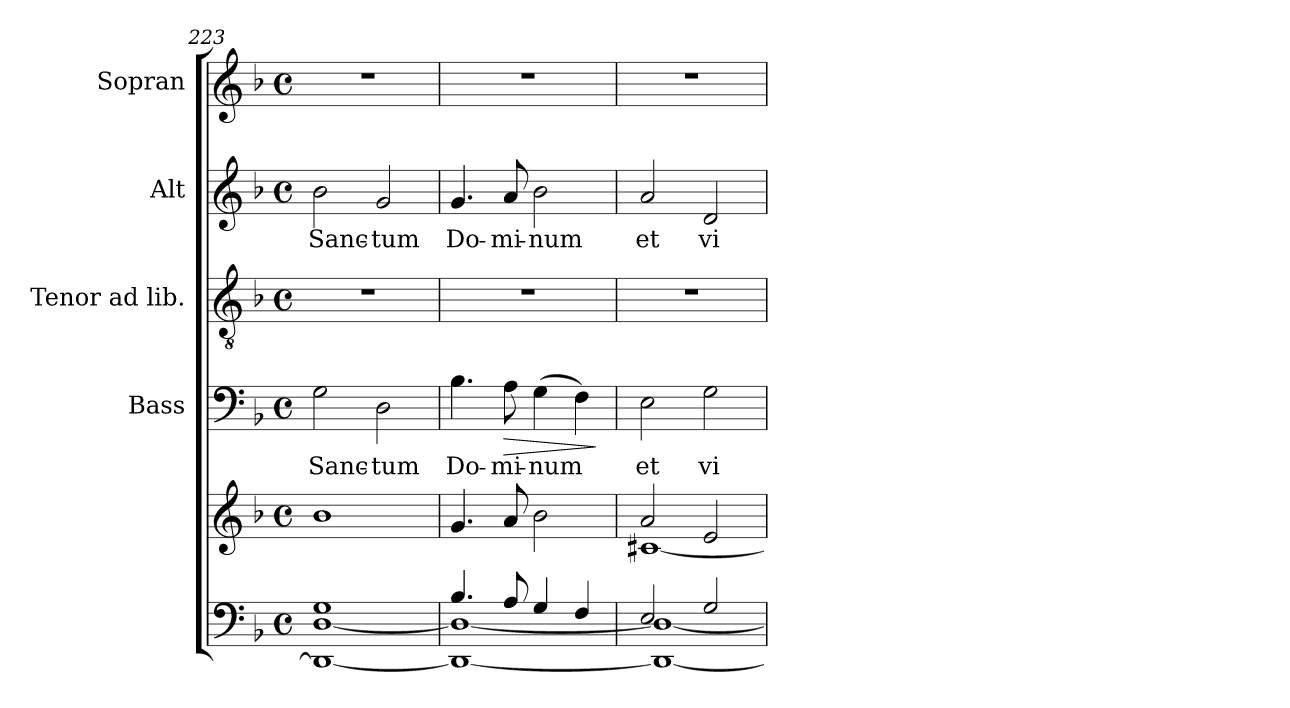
**kern	**kern	**kern	**text	**dynam	**kern	**kern	**text	**kern
*part5	*part5	*part4	*part4	*part4	*part3	*part2	*part2	*part1
*staff6	*staff5	*staff4	*staff4	*staff4	*staff3	*staff2	*staff2	*staff1
*	*	*I"Bass	*	*	*I"Tenor ad lib.	*I"Alt	*	*I"Sopran
*	*	*I'B.	*	*	*I'T.	*I'A.	*	*I'S.
*clefF4	*clefG2	*clefF4	*	*	*clefGv2	*clefG2	*	*clefG2
*k[b-]	*k[b-]	*k[b-]	*	*	*k[b-]	*k[b-]	*	*k[b-]
*F:	*F:	*F:	*	*	*F:	*F:	*	*F:
*M4/4	*M4/4	*M4/4	*	*	*M4/4	*M4/4	*	*M4/4
*met(c)	*met(c)	*met(c)	*	*	*met(c)	*met(c)	*	*met(c)
=223	=223	=223	=223	=223	=223	=223	=223	=223
*^	*	*	*	*	*	*	*	*
!	!	!	!	!LO:LY:b	!	!	!	!LO:LY:b	!
1G	1DD_ [<1D	1b-	2G\	Sanc-	.	1r	2b-\	Sanc-	1r
!	!	!	!	!LO:LY:b	!	!	!	!LO:LY:b	!
.	.	.	2D\	-tum	.	.	2g/	-tum	.
=224	=224	=224	=224	=224	=224	=224	=224	=224	=224
!	!	!	!	!LO:LY:b	!	!	!	!LO:LY:b	!
4.B-/	1DD_ 1D_	4.g/	4.B-\	Do-	.	1r	4.g/	Do-	1r
!	!	!	!	!LO:LY:b	!LO:HP:b	!	!	!LO:LY:b	!
8A/	.	8a/	8A\	-mi-	>	.	8a/	-mi-	.
!	!	!	!	!LO:LY:b	!	!	!	!LO:LY:b	!
4G/	.	2b-\	(>4G\	-num	.	.	2b-\	-num	.
4F/	.	.	4F\)	.	.	.	.	.	.
*v	*v	*	*	*	*	*	*	*	*
.	.	.	.	]	.	.	.	.
=225	=225	=225	=225	=225	=225	=225	=225	=225
*^	*^	*	*	*	*	*	*	*
!	!	!	!	!	!LO:LY:b	!	!	!	!LO:LY:b	!
2E/	1DD_ 1D_	2a/	[<1c#X	2E\	et	.	1r	2a/	et	1r
!	!	!	!	!	!LO:LY:b	!	!	!	!LO:LY:b	!
2G/	.	2e/	.	2G\	vi-	.	.	2d/	vi-	.
*v	*v	*	*	*	*	*	*	*	*	*
*	*v	*v	*	*	*	*	*	*	*
=	=	=	=	=	=	=	=	=
*-	*-	*-	*-	*-	*-	*-	*-	*-
